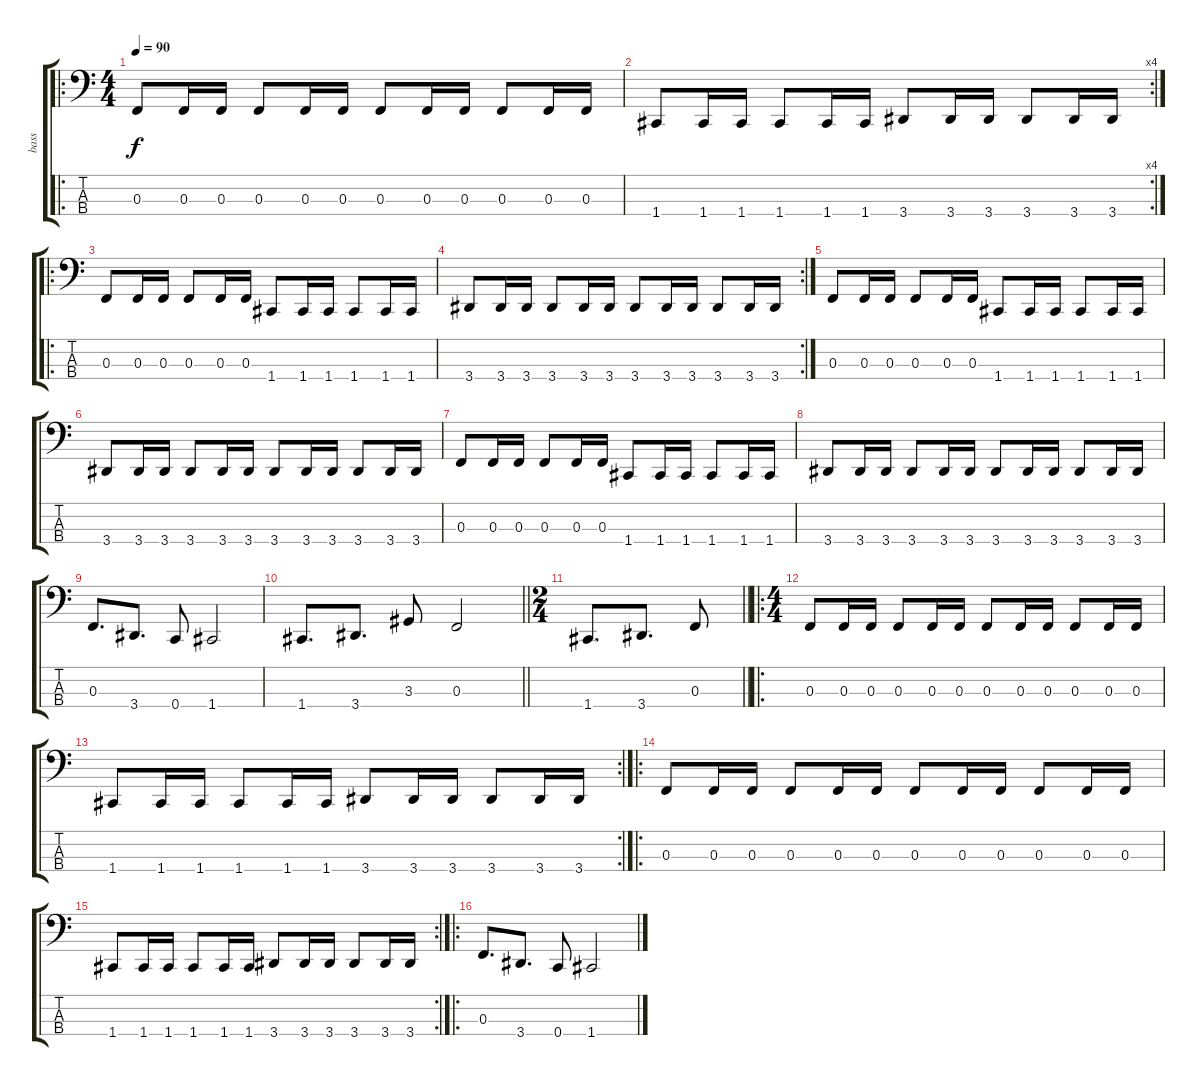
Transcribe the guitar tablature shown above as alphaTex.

\track ("bass" "bass") {instrument electricbassfinger}
\staff {score tabs}
\tuning (Eb2 Bb1 F1 C1) {hide}
\ro
\ts (4 4)
\tempo 90
\clef f4
\ks c
0.3.8{dy f instrument electricbassfinger} 0.3.16 0.3.16 0.3.8 0.3.16 0.3.16 0.3.8 0.3.16 0.3.16 0.3.8 0.3.16 0.3.16 |
\rc 4
1.4.8 1.4.16 1.4.16 1.4.8 1.4.16 1.4.16 3.4.8 3.4.16 3.4.16 3.4.8 3.4.16 3.4.16 |
\ro
0.3.8 0.3.16 0.3.16 0.3.8 0.3.16 0.3.16 1.4.8 1.4.16 1.4.16 1.4.8 1.4.16 1.4.16 |
\rc 2
3.4.8 3.4.16 3.4.16 3.4.8 3.4.16 3.4.16 3.4.8 3.4.16 3.4.16 3.4.8 3.4.16 3.4.16 |
0.3.8 0.3.16 0.3.16 0.3.8 0.3.16 0.3.16 1.4.8 1.4.16 1.4.16 1.4.8 1.4.16 1.4.16 |
3.4.8 3.4.16 3.4.16 3.4.8 3.4.16 3.4.16 3.4.8 3.4.16 3.4.16 3.4.8 3.4.16 3.4.16 |
0.3.8 0.3.16 0.3.16 0.3.8 0.3.16 0.3.16 1.4.8 1.4.16 1.4.16 1.4.8 1.4.16 1.4.16 |
3.4.8 3.4.16 3.4.16 3.4.8 3.4.16 3.4.16 3.4.8 3.4.16 3.4.16 3.4.8 3.4.16 3.4.16 |
0.3.8{d} 3.4.8{d} 0.4.8 1.4.2 |
\barLineRight lightlight
1.4.8{d} 3.4.8{d} 3.3.8 0.3.2 |
\ts (2 4)
\barLineRight lightlight
1.4.8{d} 3.4.8{d} 0.3.8 |
\ro
\ts (4 4)
0.3.8 0.3.16 0.3.16 0.3.8 0.3.16 0.3.16 0.3.8 0.3.16 0.3.16 0.3.8 0.3.16 0.3.16 |
\rc 2
1.4.8 1.4.16 1.4.16 1.4.8 1.4.16 1.4.16 3.4.8 3.4.16 3.4.16 3.4.8 3.4.16 3.4.16 |
\ro
0.3.8 0.3.16 0.3.16 0.3.8 0.3.16 0.3.16 0.3.8 0.3.16 0.3.16 0.3.8 0.3.16 0.3.16 |
\rc 2
1.4.8 1.4.16 1.4.16 1.4.8 1.4.16 1.4.16 3.4.8 3.4.16 3.4.16 3.4.8 3.4.16 3.4.16 |
\ro
0.3.8{d} 3.4.8{d} 0.4.8 1.4.2
